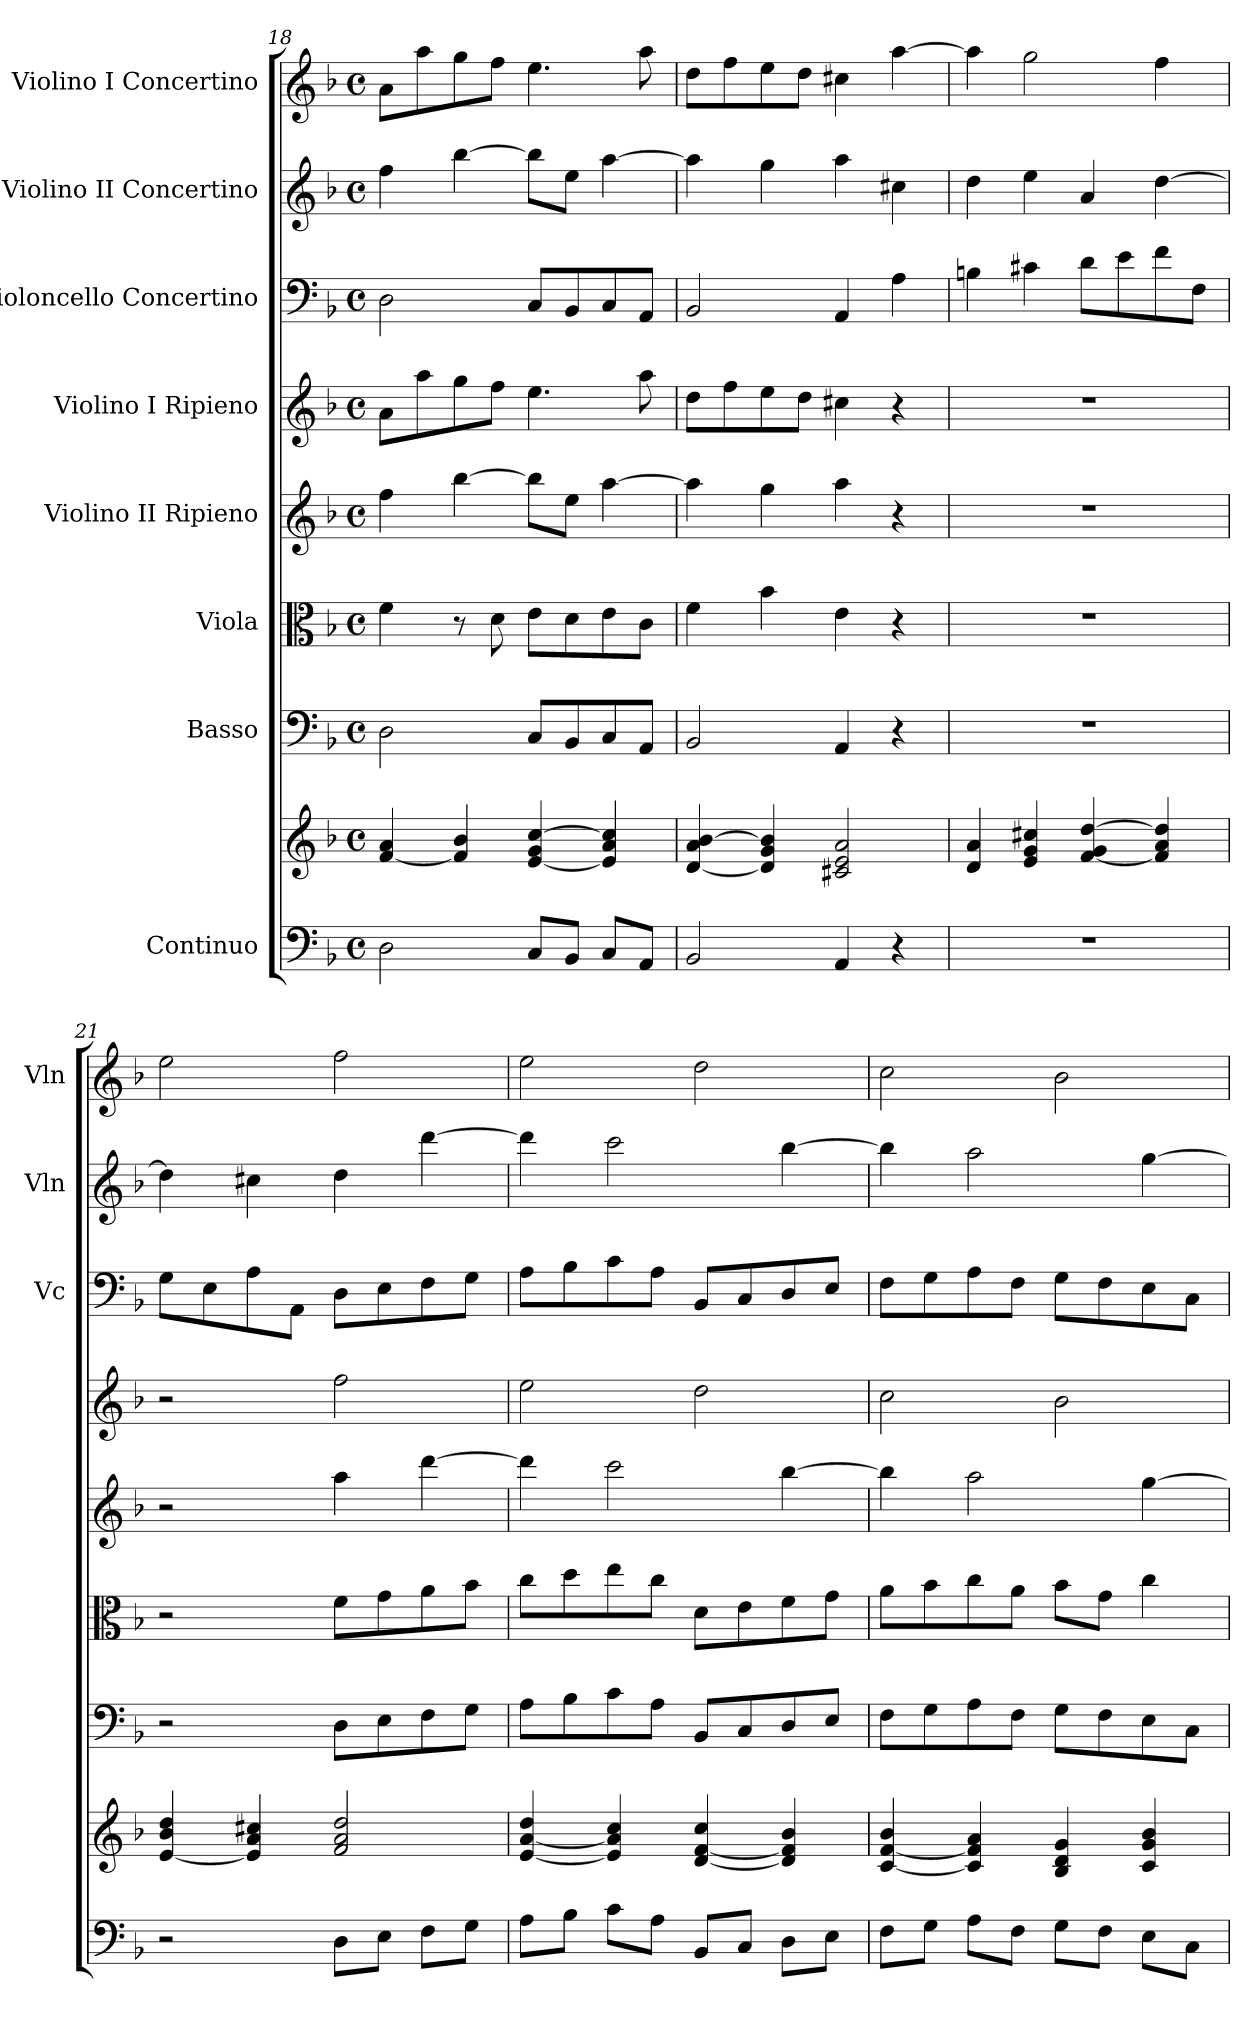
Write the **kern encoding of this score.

**kern	**kern	**kern	**kern	**kern	**kern	**kern	**kern	**kern
*part8	*part8	*part7	*part6	*part5	*part4	*part3	*part2	*part1
*staff9	*staff8	*staff7	*staff6	*staff5	*staff4	*staff3	*staff2	*staff1
*I"Continuo	*	*I"Basso	*I"Viola	*I"Violino II Ripieno	*I"Violino I Ripieno	*I"Violoncello Concertino	*I"Violino II Concertino	*I"Violino I Concertino
*	*	*	*	*	*	*I'Vc	*I'Vln	*I'Vln
!!LO:LB:g=z
*clefF4	*clefG2	*clefF4	*clefC3	*clefG2	*clefG2	*clefF4	*clefG2	*clefG2
*k[b-]	*k[b-]	*k[b-]	*k[b-]	*k[b-]	*k[b-]	*k[b-]	*k[b-]	*k[b-]
*M4/4	*M4/4	*M4/4	*M4/4	*M4/4	*M4/4	*M4/4	*M4/4	*M4/4
*met(c)	*met(c)	*met(c)	*met(c)	*met(c)	*met(c)	*met(c)	*met(c)	*met(c)
=18	=18	=18	=18	=18	=18	=18	=18	=18
2D\	[4f/ 4a/	2D\	4f\	4ff\	8a\L	2D\	4ff\	8a\L
.	.	.	.	.	8aa\	.	.	8aa\
.	4f/] 4b-/	.	8r	[4bb-\	8gg\	.	[4bb-\	8gg\
.	.	.	8d\	.	8ff\J	.	.	8ff\J
8C/L	[4e/ 4g/ [4cc/	8C/L	8e\L	8bb-\L]	4.ee\	8C/L	8bb-\L]	4.ee\
8BB-/J	.	8BB-/	8d\	8ee\J	.	8BB-/	8ee\J	.
8C/L	4e/] 4a/ 4cc/]	8C/	8e\	[4aa\	.	8C/	[4aa\	.
8AA/J	.	8AA/J	8c\J	.	8aa\	8AA/J	.	8aa\
=19	=19	=19	=19	=19	=19	=19	=19	=19
2BB-/	[4d/ 4a/ [4b-/	2BB-/	4f\	4aa\]	8dd\L	2BB-/	4aa\]	8dd\L
.	.	.	.	.	8ff\	.	.	8ff\
.	4d/] 4g/ 4b-/]	.	4b-\	4gg\	8ee\	.	4gg\	8ee\
.	.	.	.	.	8dd\J	.	.	8dd\J
4AA/	2c#X/ 2e/ 2a/	4AA/	4e\	4aa\	4cc#X\	4AA/	4aa\	4cc#X\
4r	.	4r	4r	4r	4r	4A\	4cc#X\	[4aa\
=20	=20	=20	=20	=20	=20	=20	=20	=20
1r	4d/ 4a/	1r	1r	1r	1r	4Bn\	4dd\	4aa\]
.	4e/ 4g/ 4cc#X/	.	.	.	.	4c#X\	4ee\	2gg\
.	[4f/ 4g/ [4dd/	.	.	.	.	8d\L	4a/	.
.	.	.	.	.	.	8e\	.	.
.	4f/] 4a/ 4dd/]	.	.	.	.	8f\	[4dd\	4ff\
.	.	.	.	.	.	8F\J	.	.
=21	=21	=21	=21	=21	=21	=21	=21	=21
2r	[4e/ 4b-/ 4dd/	2r	2r	2r	2r	8G\L	4dd\]	2ee\
.	.	.	.	.	.	8E\	.	.
.	4e/] 4a/ 4cc#X/	.	.	.	.	8A\	4cc#X\	.
.	.	.	.	.	.	8AA\J	.	.
8D\L	2f/ 2a/ 2dd/	8D\L	8f\L	4aa\	2ff\	8D\L	4dd\	2ff\
8E\J	.	8E\	8g\	.	.	8E\	.	.
8F\L	.	8F\	8a\	[4ddd\	.	8F\	[4ddd\	.
8G\J	.	8G\J	8b-\J	.	.	8G\J	.	.
=22	=22	=22	=22	=22	=22	=22	=22	=22
8A\L	[4e/ [4a/ 4dd/	8A\L	8cc\L	4ddd\]	2ee\	8A\L	4ddd\]	2ee\
8B-\J	.	8B-\	8dd\	.	.	8B-\	.	.
8c\L	4e/] 4a/] 4cc/	8c\	8ee\	2ccc\	.	8c\	2ccc\	.
8A\J	.	8A\J	8cc\J	.	.	8A\J	.	.
8BB-/L	[4d/ [4f/ 4cc/	8BB-/L	8d\L	.	2dd\	8BB-/L	.	2dd\
8C/J	.	8C/	8e\	.	.	8C/	.	.
8D\L	4d/] 4f/] 4b-/	8D/	8f\	[4bb-\	.	8D/	[4bb-\	.
8E\J	.	8E/J	8g\J	.	.	8E/J	.	.
=23	=23	=23	=23	=23	=23	=23	=23	=23
8F\L	[4c/ [4f/ 4b-/	8F\L	8a\L	4bb-\]	2cc\	8F\L	4bb-\]	2cc\
8G\J	.	8G\	8b-\	.	.	8G\	.	.
8A\L	4c/] 4f/] 4a/	8A\	8cc\	2aa\	.	8A\	2aa\	.
8F\J	.	8F\J	8a\J	.	.	8F\J	.	.
8G\L	4B-/ 4d/ 4g/	8G\L	8b-\L	.	2b-\	8G\L	.	2b-\
8F\J	.	8F\	8g\J	.	.	8F\	.	.
8E\L	4c/ 4g/ 4b-/	8E\	4cc\	[4gg\	.	8E\	[4gg\	.
8C\J	.	8C\J	.	.	.	8C\J	.	.
=	=	=	=	=	=	=	=	=
*-	*-	*-	*-	*-	*-	*-	*-	*-
